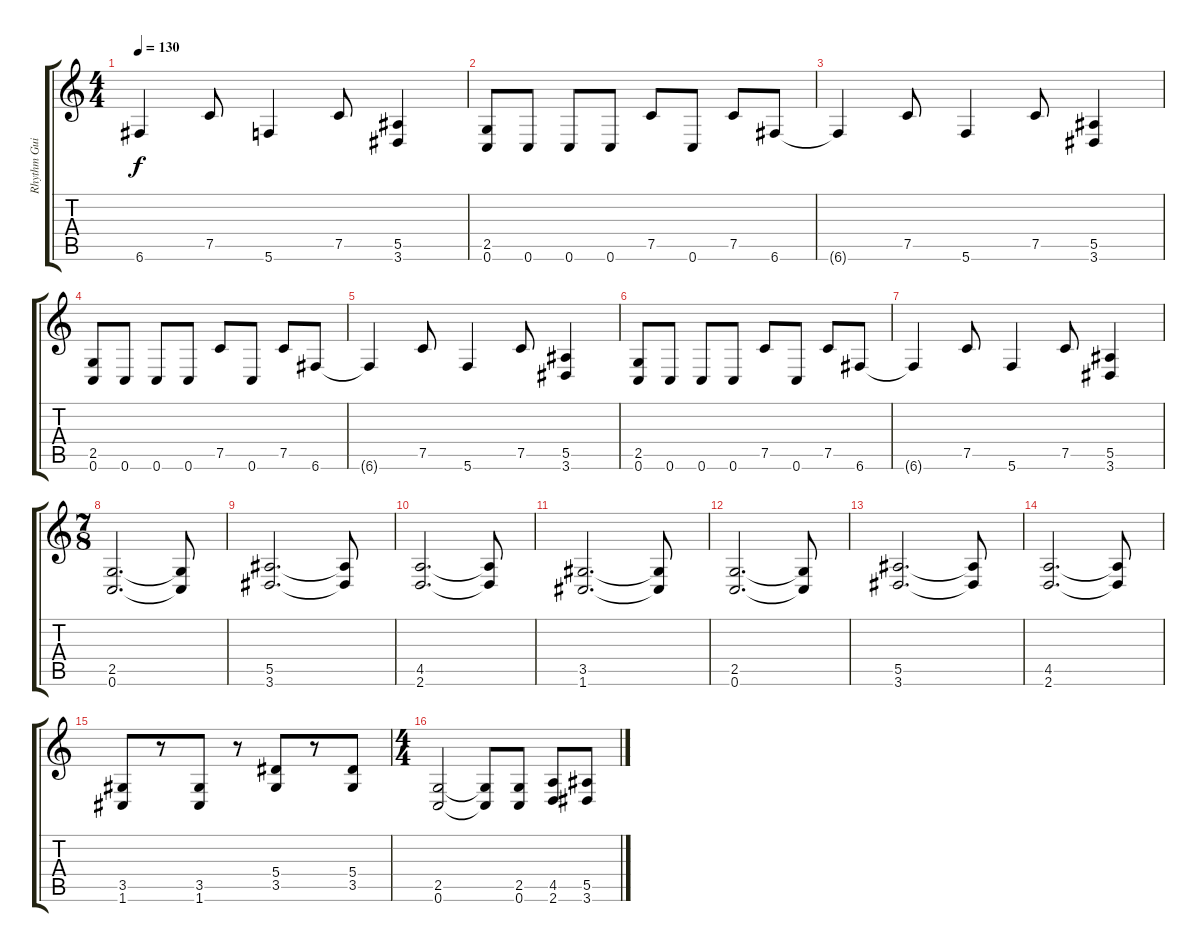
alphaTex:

\track ("Rhythm Guitar" "Rhythm Gui") {instrument distortionguitar}
\staff {score tabs}
\tuning (C4 G3 Eb3 Bb2 F2 C2) {hide}
\ts (4 4)
\tempo 130
\clef g2
\ks c
6.6{t}.4{dy f} 7.5.8 5.6.4 7.5.8 (5.5 3.6).4 |
(2.5 0.6).8 0.6.8 0.6.8 0.6.8 7.5.8 0.6.8 7.5.8 6.6.8 |
6.6{t}.4 7.5.8 5.6.4 7.5.8 (5.5 3.6).4 |
(2.5 0.6).8 0.6.8 0.6.8 0.6.8 7.5.8 0.6.8 7.5.8 6.6.8 |
6.6{t}.4 7.5.8 5.6.4 7.5.8 (5.5 3.6).4 |
(2.5 0.6).8 0.6.8 0.6.8 0.6.8 7.5.8 0.6.8 7.5.8 6.6.8 |
6.6{t}.4 7.5.8 5.6.4 7.5.8 (5.5 3.6).4 |
\ts (7 8)
(2.5 0.6).2{d} (2.5{t} 0.6{t}).8 |
(5.5 3.6).2{d} (5.5{t} 3.6{t}).8 |
(4.5 2.6).2{d} (4.5{t} 2.6{t}).8 |
(3.5 1.6).2{d} (3.5{t} 1.6{t}).8 |
(2.5 0.6).2{d} (2.5{t} 0.6{t}).8 |
(5.5 3.6).2{d} (5.5{t} 3.6{t}).8 |
(4.5 2.6).2{d} (4.5{t} 2.6{t}).8 |
(3.5 1.6).8 r.8 (3.5 1.6).8 r.8 (5.4 3.5).8 r.8 (5.4 3.5).8 |
\ts (4 4)
(2.5 0.6).2 (2.5{t} 0.6{t}).8 (2.5 0.6).8 (4.5 2.6).8 (5.5 3.6).8
